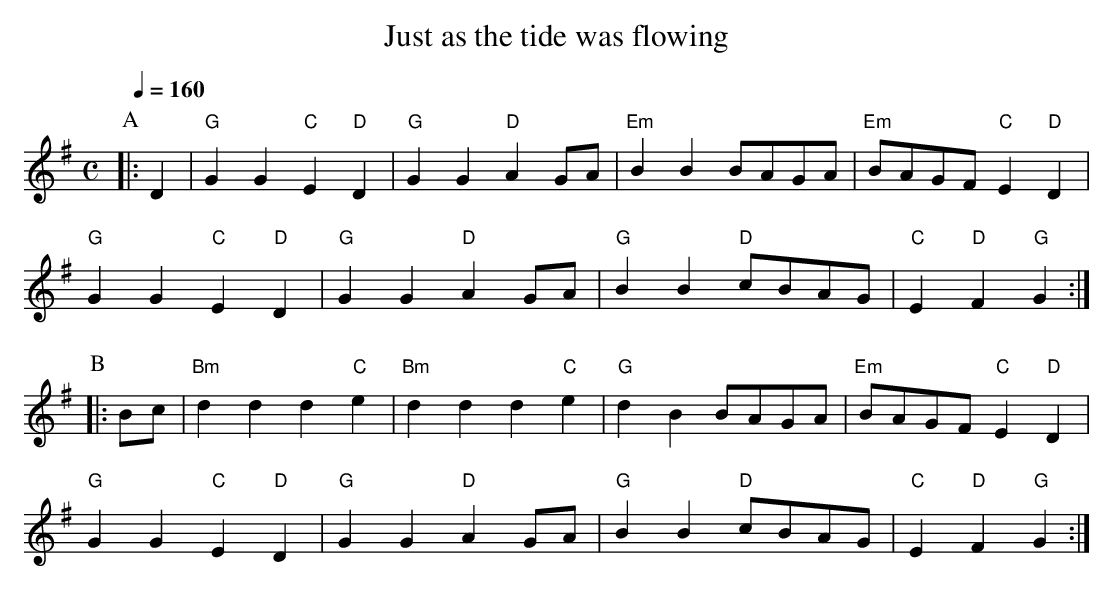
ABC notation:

X:1
T:Just as the tide was flowing
L:1/4
Q:160
M:C
K:G
P:A
|: D| "G" G G "C" E "D" D | "G" G G "D" A G/A/ |\
      "Em" B B B/A/G/A/ | "Em" B/A/G/F/ "C" E "D" D |
      "G" G G "C" E "D" D | "G" G G "D" A G/A/ |\
      "G" B B "D" c/B/A/G/ | "C" E "D" F "G" G :|
P:B
|: B/c/ | "Bm" d d d "C" e | "Bm" d d d "C" e |\
          "G" d B B/A/G/A/ | "Em" B/A/G/F/ "C" E "D" D |
          "G" G G "C" E "D" D | "G" G G "D" A G/A/ |\
          "G" B B "D" c/B/A/G/ | "C" E "D" F "G" G :|
